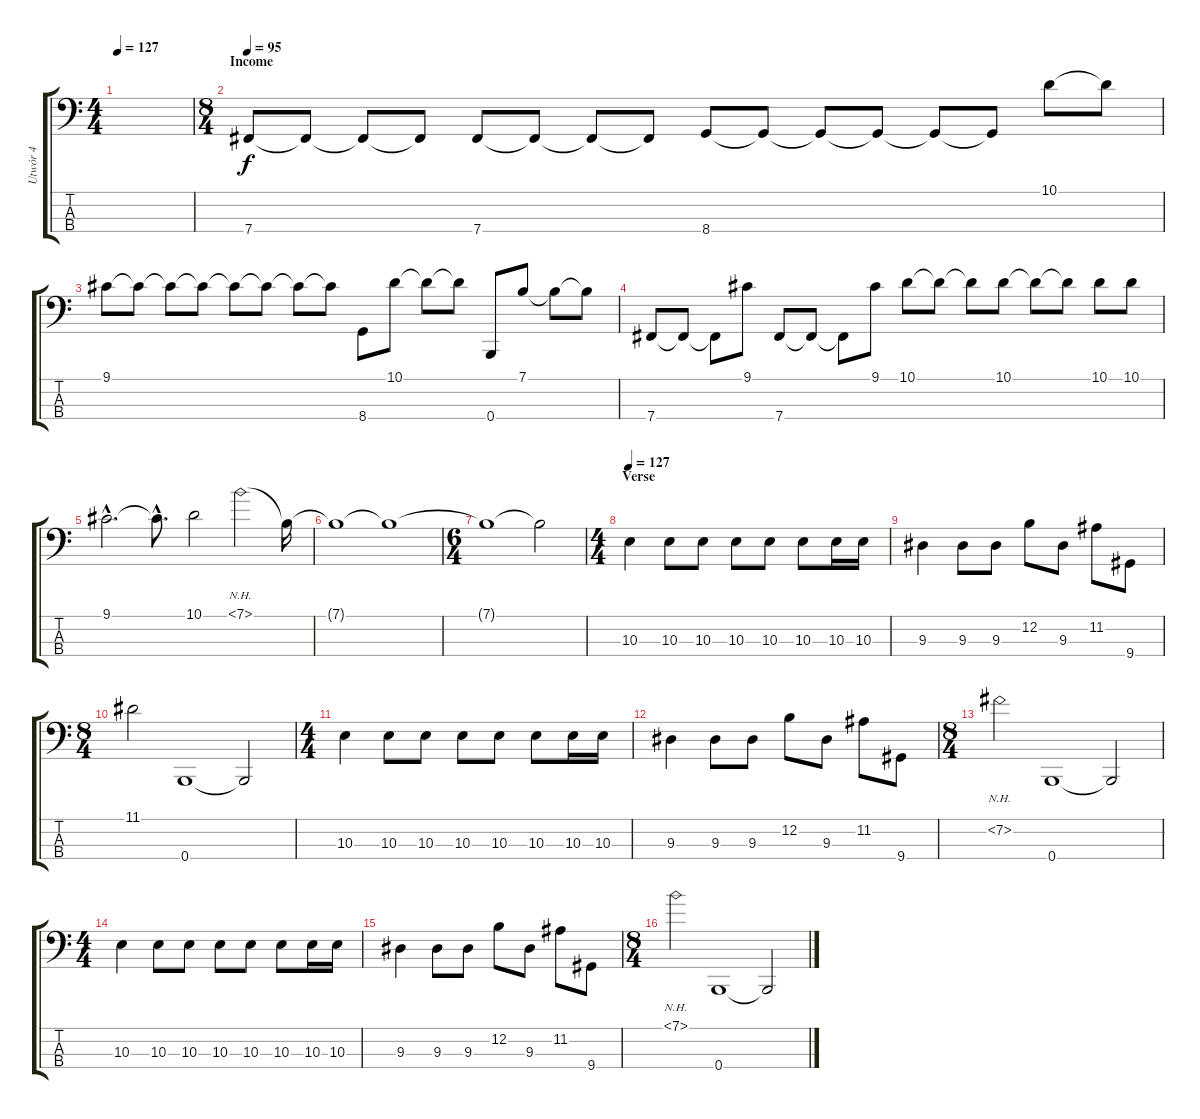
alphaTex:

\track ("Utwór 4" "Utwór 4") {instrument electricbasspick}
\staff {score tabs}
\tuning (E2 B1 Gb1 B0) {hide}
\ts (4 4)
\tempo 127
\clef f4
\ks c
|
\ts (8 4)
\section ("" "Income")
\tempo 95
7.4.8 7.4{t}.8 7.4{t}.8 7.4{t}.8 7.4.8 7.4{t}.8 7.4{t}.8 7.4{t}.8 8.4.8 8.4{t}.8 8.4{t}.8 8.4{t}.8 8.4{t}.8 8.4{t}.8 10.1.8 10.1{t}.8 |
9.1.8 9.1{t}.8 9.1{t}.8 9.1{t}.8 9.1{t}.8 9.1{t}.8 9.1{t}.8 9.1{t}.8 8.4.8 10.1.8 10.1{t}.8 10.1{t}.8 0.4.8 7.1.8 7.1{t}.8 7.1{t}.8 |
7.4.8 7.4{t}.8 7.4{t}.8 9.1.8 7.4.8 7.4{t}.8 7.4{t}.8 9.1.8 10.1.8 10.1{t}.8 10.1{t}.8 10.1.8 10.1{t}.8 10.1{t}.8 10.1.8 10.1.8 |
9.1{hac}.2{d} 9.1{hac t}.8{d} 10.1.2 7.1{nh}.2 7.1{t}.16 |
7.1{t}.1 7.1{t}.1 |
\ts (6 4)
7.1{t}.1 7.1{t}.2 |
\ts (4 4)
\section ("" "Verse")
\tempo 127
10.3.4 10.3.8 10.3.8 10.3.8 10.3.8 10.3.8 10.3.16 10.3.16 |
9.3.4 9.3.8 9.3.8 12.2.8 9.3.8 11.2.8 9.4.8 |
\ts (8 4)
11.1.2 0.4.1 0.4{t}.2 |
\ts (4 4)
10.3.4 10.3.8 10.3.8 10.3.8 10.3.8 10.3.8 10.3.16 10.3.16 |
9.3.4 9.3.8 9.3.8 12.2.8 9.3.8 11.2.8 9.4.8 |
\ts (8 4)
7.2{nh}.2 0.4.1 0.4{t}.2 |
\ts (4 4)
10.3.4 10.3.8 10.3.8 10.3.8 10.3.8 10.3.8 10.3.16 10.3.16 |
9.3.4 9.3.8 9.3.8 12.2.8 9.3.8 11.2.8 9.4.8 |
\ts (8 4)
7.1{nh}.2 0.4.1 0.4{t}.2
